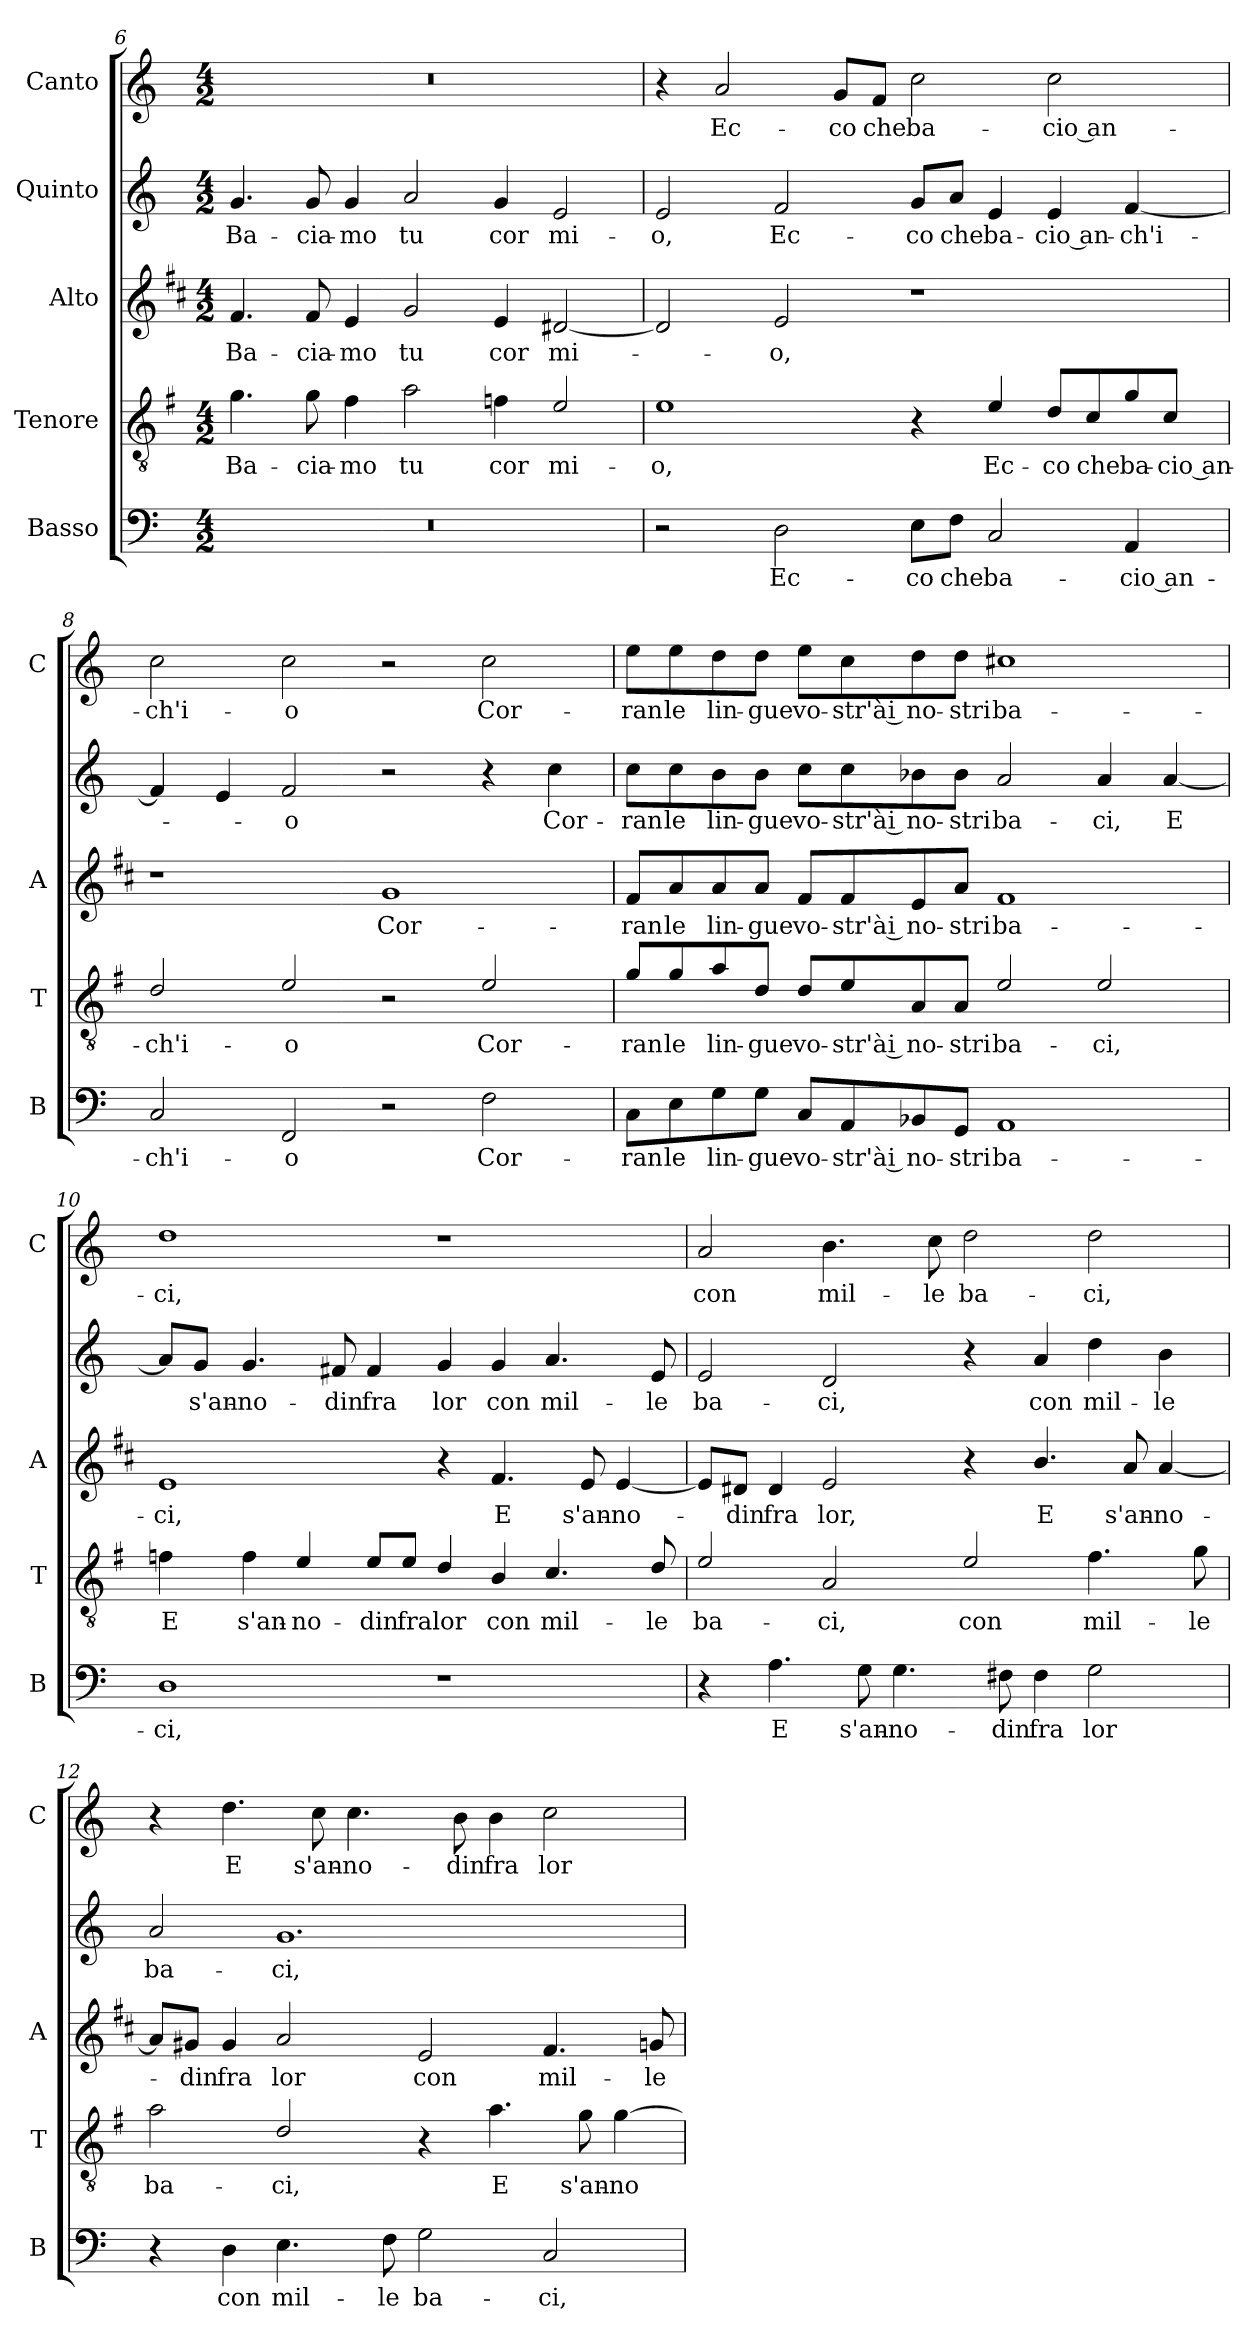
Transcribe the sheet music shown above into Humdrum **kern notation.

**kern	**text	**kern	**text	**kern	**text	**kern	**text	**kern	**text
*part5	*part5	*part4	*part4	*part3	*part3	*part2	*part2	*part1	*part1
*staff5	*staff5	*staff4	*staff4	*staff3	*staff3	*staff2	*staff2	*staff1	*staff1
*I"Basso	*	*I"Tenore	*	*I"Alto	*	*I"Quinto	*	*I"Canto	*
*I'B	*	*I'T	*	*I'A	*	*	*	*I'C	*
*clefF4	*	*clefGv2	*	*clefG2	*	*clefG2	*	*clefG2	*
*	*	*ITrd4c7	*	*ITrd1c2	*	*	*	*	*
*k[]	*	*k[]	*	*k[]	*	*k[]	*	*k[]	*
*C:	*	*C:	*	*C:	*	*C:	*	*C:	*
*M4/2	*	*M4/2	*	*M4/2	*	*M4/2	*	*M4/2	*
=6	=6	=6	=6	=6	=6	=6	=6	=6	=6
!	!	!	!LO:LY:b	!	!LO:LY:b	!	!LO:LY:b	!	!
0r	.	4.c\	Ba-	4.e/	Ba-	4.g/	Ba-	0r	.
!	!	!	!LO:LY:b	!	!LO:LY:b	!	!LO:LY:b	!	!
.	.	8c\	-cia-	8e/	-cia-	8g/	-cia-	.	.
!	!	!	!LO:LY:b	!	!LO:LY:b	!	!LO:LY:b	!	!
.	.	4B\	-mo	4d/	-mo	4g/	-mo	.	.
!	!	!	!LO:LY:b	!	!LO:LY:b	!	!LO:LY:b	!	!
.	.	2d\	tu	2f/	tu	2a/	tu	.	.
!	!	!	!LO:LY:b	!	!LO:LY:b	!	!LO:LY:b	!	!
.	.	4B-X\	cor	4d/	cor	4g/	cor	.	.
!	!	!	!LO:LY:b	!	!LO:LY:b	!	!LO:LY:b	!	!
.	.	2A/	mi-	[2c#X/	mi-	2e/	mi-	.	.
!!LO:PB:g=z
=7	=7	=7	=7	=7	=7	=7	=7	=7	=7
!	!	!	!LO:LY:b	!	!	!	!LO:LY:b	!	!
2r	.	1A	-o,	2c#/]	.	2e/	-o,	4r	.
!	!	!	!	!	!	!	!	!	!LO:LY:b
.	.	.	.	.	.	.	.	2a/	Ec-
!	!LO:LY:b	!	!	!	!LO:LY:b	!	!LO:LY:b	!	!
2D\	Ec-	.	.	2d/	-o,	2f/	Ec-	.	.
!	!	!	!	!	!	!	!	!	!LO:LY:b
.	.	.	.	.	.	.	.	8g/L	-co
!	!	!	!	!	!	!	!	!	!LO:LY:b
.	.	.	.	.	.	.	.	8f/J	che
!	!LO:LY:b	!	!	!	!	!	!LO:LY:b	!	!LO:LY:b
8E\L	-co	4r	.	1r	.	8g/L	-co	2cc\	ba-
!	!LO:LY:b	!	!	!	!	!	!LO:LY:b	!	!
8F\J	che	.	.	.	.	8a/J	che	.	.
!	!LO:LY:b	!	!LO:LY:b	!	!	!	!LO:LY:b	!	!
2C/	ba-	4A/	Ec-	.	.	4e/	ba-	.	.
!	!	!	!LO:LY:b	!	!	!	!LO:LY:b	!	!LO:LY:b
.	.	8G/L	-co	.	.	4e/	-cio an-	2cc\	-cio an-
!	!	!	!LO:LY:b	!	!	!	!	!	!
.	.	8F/	che	.	.	.	.	.	.
!	!LO:LY:b	!	!LO:LY:b	!	!	!	!LO:LY:b	!	!
4AA/	-cio an-	8c/	ba-	.	.	[4f/	-ch'i-	.	.
!	!	!	!LO:LY:b	!	!	!	!	!	!
.	.	8F/J	-cio an-	.	.	.	.	.	.
=8	=8	=8	=8	=8	=8	=8	=8	=8	=8
!	!LO:LY:b	!	!LO:LY:b	!	!	!	!	!	!LO:LY:b
2C/	-ch'i-	2G/	-ch'i-	1r	.	4f/]	.	2cc\	-ch'i-
.	.	.	.	.	.	4e/	.	.	.
!	!LO:LY:b	!	!LO:LY:b	!	!	!	!LO:LY:b	!	!LO:LY:b
2FF/	-o	2A/	-o	.	.	2f/	-o	2cc\	-o
!	!	!	!	!	!LO:LY:b	!	!	!	!
2r	.	2r	.	1f	Cor-	2r	.	2r	.
!	!LO:LY:b	!	!LO:LY:b	!	!	!	!	!	!LO:LY:b
2F\	Cor-	2A/	Cor-	.	.	4r	.	2cc\	Cor-
!	!	!	!	!	!	!	!LO:LY:b	!	!
.	.	.	.	.	.	4cc\	Cor-	.	.
=9	=9	=9	=9	=9	=9	=9	=9	=9	=9
!	!LO:LY:b	!	!LO:LY:b	!	!LO:LY:b	!	!LO:LY:b	!	!LO:LY:b
8C\L	-ran	8c/L	-ran	8e/L	-ran	8cc\L	-ran	8ee\L	-ran
!	!LO:LY:b	!	!LO:LY:b	!	!LO:LY:b	!	!LO:LY:b	!	!LO:LY:b
8E\	le	8c/	le	8g/	le	8cc\	le	8ee\	le
!	!LO:LY:b	!	!LO:LY:b	!	!LO:LY:b	!	!LO:LY:b	!	!LO:LY:b
8G\	lin-	8d/	lin-	8g/	lin-	8b\	lin-	8dd\	lin-
!	!LO:LY:b	!	!LO:LY:b	!	!LO:LY:b	!	!LO:LY:b	!	!LO:LY:b
8G\J	-gue	8G/J	-gue	8g/J	-gue	8b\J	-gue	8dd\J	-gue
!	!LO:LY:b	!	!LO:LY:b	!	!LO:LY:b	!	!LO:LY:b	!	!LO:LY:b
8C/L	vo-	8G/L	vo-	8e/L	vo-	8cc\L	vo-	8ee\L	vo-
!	!LO:LY:b	!	!LO:LY:b	!	!LO:LY:b	!	!LO:LY:b	!	!LO:LY:b
8AA/	-str'à i	8A/	-str'à i	8e/	-str'à i	8cc\	-str'à i	8cc\	-str'à i
!	!LO:LY:b	!	!LO:LY:b	!	!LO:LY:b	!	!LO:LY:b	!	!LO:LY:b
8BB-X/	no-	8D/	no-	8d/	no-	8b-X\	no-	8dd\	no-
!	!LO:LY:b	!	!LO:LY:b	!	!LO:LY:b	!	!LO:LY:b	!	!LO:LY:b
8GG/J	-stri	8D/J	-stri	8g/J	-stri	8b-\J	-stri	8dd\J	-stri
!	!LO:LY:b	!	!LO:LY:b	!	!LO:LY:b	!	!LO:LY:b	!	!LO:LY:b
1AA	ba-	2A/	ba-	1e	ba-	2a/	ba-	1cc#X	ba-
!	!	!	!LO:LY:b	!	!	!	!LO:LY:b	!	!
.	.	2A/	-ci,	.	.	4a/	-ci,	.	.
!	!	!	!	!	!	!	!LO:LY:b	!	!
.	.	.	.	.	.	[4a/	E	.	.
!!LO:LB:g=z
=10	=10	=10	=10	=10	=10	=10	=10	=10	=10
!	!LO:LY:b	!	!LO:LY:b	!	!LO:LY:b	!	!	!	!LO:LY:b
1D	-ci,	4B-X\	E	1d	-ci,	8a/L]	.	1dd	-ci,
!	!	!	!	!	!	!	!LO:LY:b	!	!
.	.	.	.	.	.	8g/J	s'an-	.	.
!	!	!	!LO:LY:b	!	!	!	!LO:LY:b	!	!
.	.	4B-\	s'an-	.	.	4.g/	-no-	.	.
!	!	!	!LO:LY:b	!	!	!	!	!	!
.	.	4A/	-no-	.	.	.	.	.	.
!	!	!	!	!	!	!	!LO:LY:b	!	!
.	.	.	.	.	.	8f#X/	-din	.	.
!	!	!	!LO:LY:b	!	!	!	!LO:LY:b	!	!
.	.	8A/L	-din	.	.	4f#/	fra	.	.
!	!	!	!LO:LY:b	!	!	!	!	!	!
.	.	8A/J	fra	.	.	.	.	.	.
!	!	!	!LO:LY:b	!	!	!	!LO:LY:b	!	!
1r	.	4G/	lor	4r	.	4g/	lor	1r	.
!	!	!	!LO:LY:b	!	!LO:LY:b	!	!LO:LY:b	!	!
.	.	4E/	con	4.e/	E	4g/	con	.	.
!	!	!	!LO:LY:b	!	!	!	!LO:LY:b	!	!
.	.	4.F/	mil-	.	.	4.a/	mil-	.	.
!	!	!	!	!	!LO:LY:b	!	!	!	!
.	.	.	.	8d/	s'an-	.	.	.	.
!	!	!	!	!	!LO:LY:b	!	!	!	!
.	.	.	.	[4d/	-no-	.	.	.	.
!	!	!	!LO:LY:b	!	!	!	!LO:LY:b	!	!
.	.	8G/	-le	.	.	8e/	-le	.	.
=11	=11	=11	=11	=11	=11	=11	=11	=11	=11
!	!	!	!LO:LY:b	!	!	!	!LO:LY:b	!	!LO:LY:b
4r	.	2A/	ba-	8d/L]	.	2e/	ba-	2a/	con
!	!	!	!	!	!LO:LY:b	!	!	!	!
.	.	.	.	8c#X/J	-din	.	.	.	.
!	!LO:LY:b	!	!	!	!LO:LY:b	!	!	!	!
4.A\	E	.	.	4c#/	fra	.	.	.	.
!	!	!	!LO:LY:b	!	!LO:LY:b	!	!LO:LY:b	!	!LO:LY:b
.	.	2D/	-ci,	2d/	lor,	2d/	-ci,	4.b\	mil-
!	!LO:LY:b	!	!	!	!	!	!	!	!
8G\	s'an-	.	.	.	.	.	.	.	.
!	!LO:LY:b	!	!	!	!	!	!	!	!
4.G\	-no-	.	.	.	.	.	.	.	.
!	!	!	!	!	!	!	!	!	!LO:LY:b
.	.	.	.	.	.	.	.	8cc\	-le
!	!	!	!LO:LY:b	!	!	!	!	!	!LO:LY:b
.	.	2A/	con	4r	.	4r	.	2dd\	ba-
!	!LO:LY:b	!	!	!	!	!	!	!	!
8F#X\	-din	.	.	.	.	.	.	.	.
!	!LO:LY:b	!	!	!	!LO:LY:b	!	!LO:LY:b	!	!
4F#\	fra	.	.	4.a/	E	4a/	con	.	.
!	!LO:LY:b	!	!LO:LY:b	!	!	!	!LO:LY:b	!	!LO:LY:b
2G\	lor	4.B\	mil-	.	.	4dd\	mil-	2dd\	-ci,
!	!	!	!	!	!LO:LY:b	!	!	!	!
.	.	.	.	8g/	s'an-	.	.	.	.
!	!	!	!	!	!LO:LY:b	!	!LO:LY:b	!	!
.	.	.	.	[4g/	-no-	4b\	-le	.	.
!	!	!	!LO:LY:b	!	!	!	!	!	!
.	.	8c\	-le	.	.	.	.	.	.
=12	=12	=12	=12	=12	=12	=12	=12	=12	=12
!	!	!	!LO:LY:b	!	!	!	!LO:LY:b	!	!
4r	.	2d\	ba-	8g/L]	.	2a/	ba-	4r	.
!	!	!	!	!	!LO:LY:b	!	!	!	!
.	.	.	.	8f#X/J	-din	.	.	.	.
!	!LO:LY:b	!	!	!	!LO:LY:b	!	!	!	!LO:LY:b
4D\	con	.	.	4f#/	fra	.	.	4.dd\	E
!	!LO:LY:b	!	!LO:LY:b	!	!LO:LY:b	!	!LO:LY:b	!	!
4.E\	mil-	2G/	-ci,	2g/	lor	1.g	-ci,	.	.
!	!	!	!	!	!	!	!	!	!LO:LY:b
.	.	.	.	.	.	.	.	8cc\	s'an-
!	!	!	!	!	!	!	!	!	!LO:LY:b
.	.	.	.	.	.	.	.	4.cc\	-no-
!	!LO:LY:b	!	!	!	!	!	!	!	!
8F\	-le	.	.	.	.	.	.	.	.
!	!LO:LY:b	!	!	!	!LO:LY:b	!	!	!	!
2G\	ba-	4r	.	2d/	con	.	.	.	.
!	!	!	!	!	!	!	!	!	!LO:LY:b
.	.	.	.	.	.	.	.	8b\	-din
!	!	!	!LO:LY:b	!	!	!	!	!	!LO:LY:b
.	.	4.d\	E	.	.	.	.	4b\	fra
!	!LO:LY:b	!	!	!	!LO:LY:b	!	!	!	!LO:LY:b
2C/	-ci,	.	.	4.e/	mil-	.	.	2cc\	lor
!	!	!	!LO:LY:b	!	!	!	!	!	!
.	.	8c\	s'an-	.	.	.	.	.	.
!	!	!	!LO:LY:b	!	!	!	!	!	!
.	.	[4c\	-no-	.	.	.	.	.	.
!	!	!	!	!	!LO:LY:b	!	!	!	!
.	.	.	.	8fn/	-le	.	.	.	.
=	=	=	=	=	=	=	=	=	=
*-	*-	*-	*-	*-	*-	*-	*-	*-	*-
